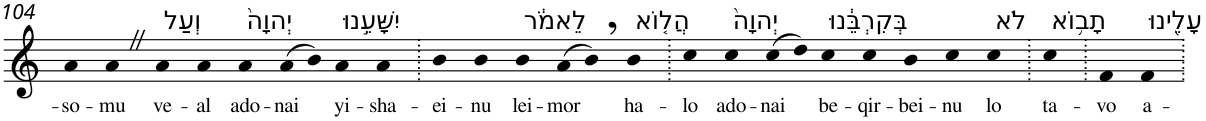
**kern	**text
*part1	*part1
*staff1	*staff1
*I"Piano	*
*I'Pno	*
!!LO:PB:g=z
*clefG2	*
*k[]	*
=104	=104
!	!LO:LY:b
4a	-so-
!	!LO:LY:b
4aZ	-mu
!LO:TX:a:t=וְעַל	!
!	!LO:LY:b
4a	ve-
!	!LO:LY:b
4a	-al
!LO:TX:a:t=יְהוָה֙	!
!	!LO:LY:b
4a	ado-
!	!LO:LY:b
(>8a	-nai
8b)	.
!LO:TX:a:t=יִשָּׁעֵ֣נוּ	!
!	!LO:LY:b
4a	yi-
!	!LO:LY:b
4a	-sha-
=105.	=105.
!	!LO:LY:b
4b	-ei-
!	!LO:LY:b
4b	-nu
!LO:TX:a:t=לֵאמֹ֔ר	!
!	!LO:LY:b
4b	lei-
!	!LO:LY:b
(>8a	-mor
8b,)	.
!LO:TX:a:t=הֲל֤וֹא	!
!	!LO:LY:b
4b	ha-
=106.	=106.
!	!LO:LY:b
4cc	-lo
!LO:TX:a:t=יְהוָה֙	!
!	!LO:LY:b
4cc	ado-
!	!LO:LY:b
(>8cc	-nai
8dd)	.
!LO:TX:a:t=בְּקִרְבֵּ֔נוּ	!
!	!LO:LY:b
4cc	be-
!	!LO:LY:b
4cc	-qir-
!	!LO:LY:b
4b	-bei-
!	!LO:LY:b
4cc	-nu
!LO:TX:a:t=לֹא	!
!	!LO:LY:b
4cc	lo
=107.	=107.
!LO:TX:a:t=תָב֥וֹא	!
!	!LO:LY:b
4cc	ta-
=108.	=108.
!	!LO:LY:b
4f	-vo
!LO:TX:a:t=עָלֵ֖ינוּ	!
!	!LO:LY:b
4f	a-
=.	=.
*-	*-
